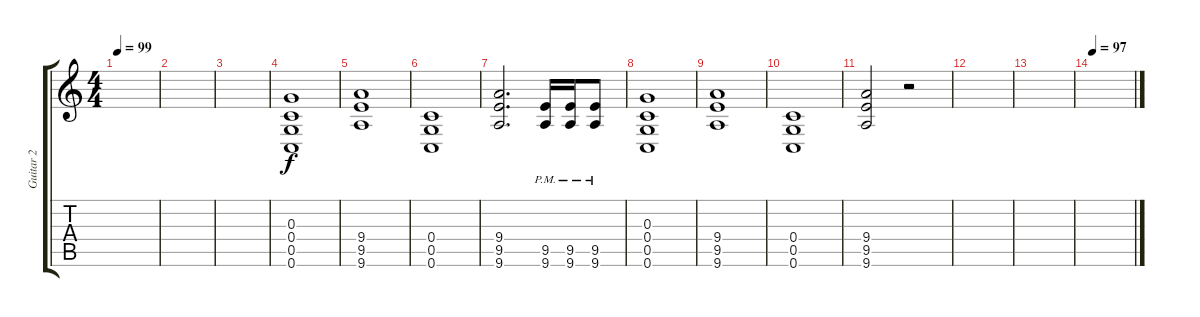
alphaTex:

\track ("Guitar 2" "Guitar 2") {instrument distortionguitar}
\staff {score tabs}
\tuning (E4 C4 G3 C3 G2 C2) {hide}
\ts (4 4)
\tempo 99
\clef g2
\ks c
|
|
|
(0.3 0.4 0.5 0.6).1 |
(9.4 9.5 9.6).1 |
(0.4 0.5 0.6).1 |
(9.4 9.5 9.6).2{d} (9.5{pm} 9.6{pm}).16 (9.5{pm} 9.6{pm}).16 (9.5{pm} 9.6{pm}).8 |
(0.3 0.4 0.5 0.6).1 |
(9.4 9.5 9.6).1 |
(0.4 0.5 0.6).1 |
(9.4 9.5 9.6).2 r.2 |
|
|
\tempo 97
